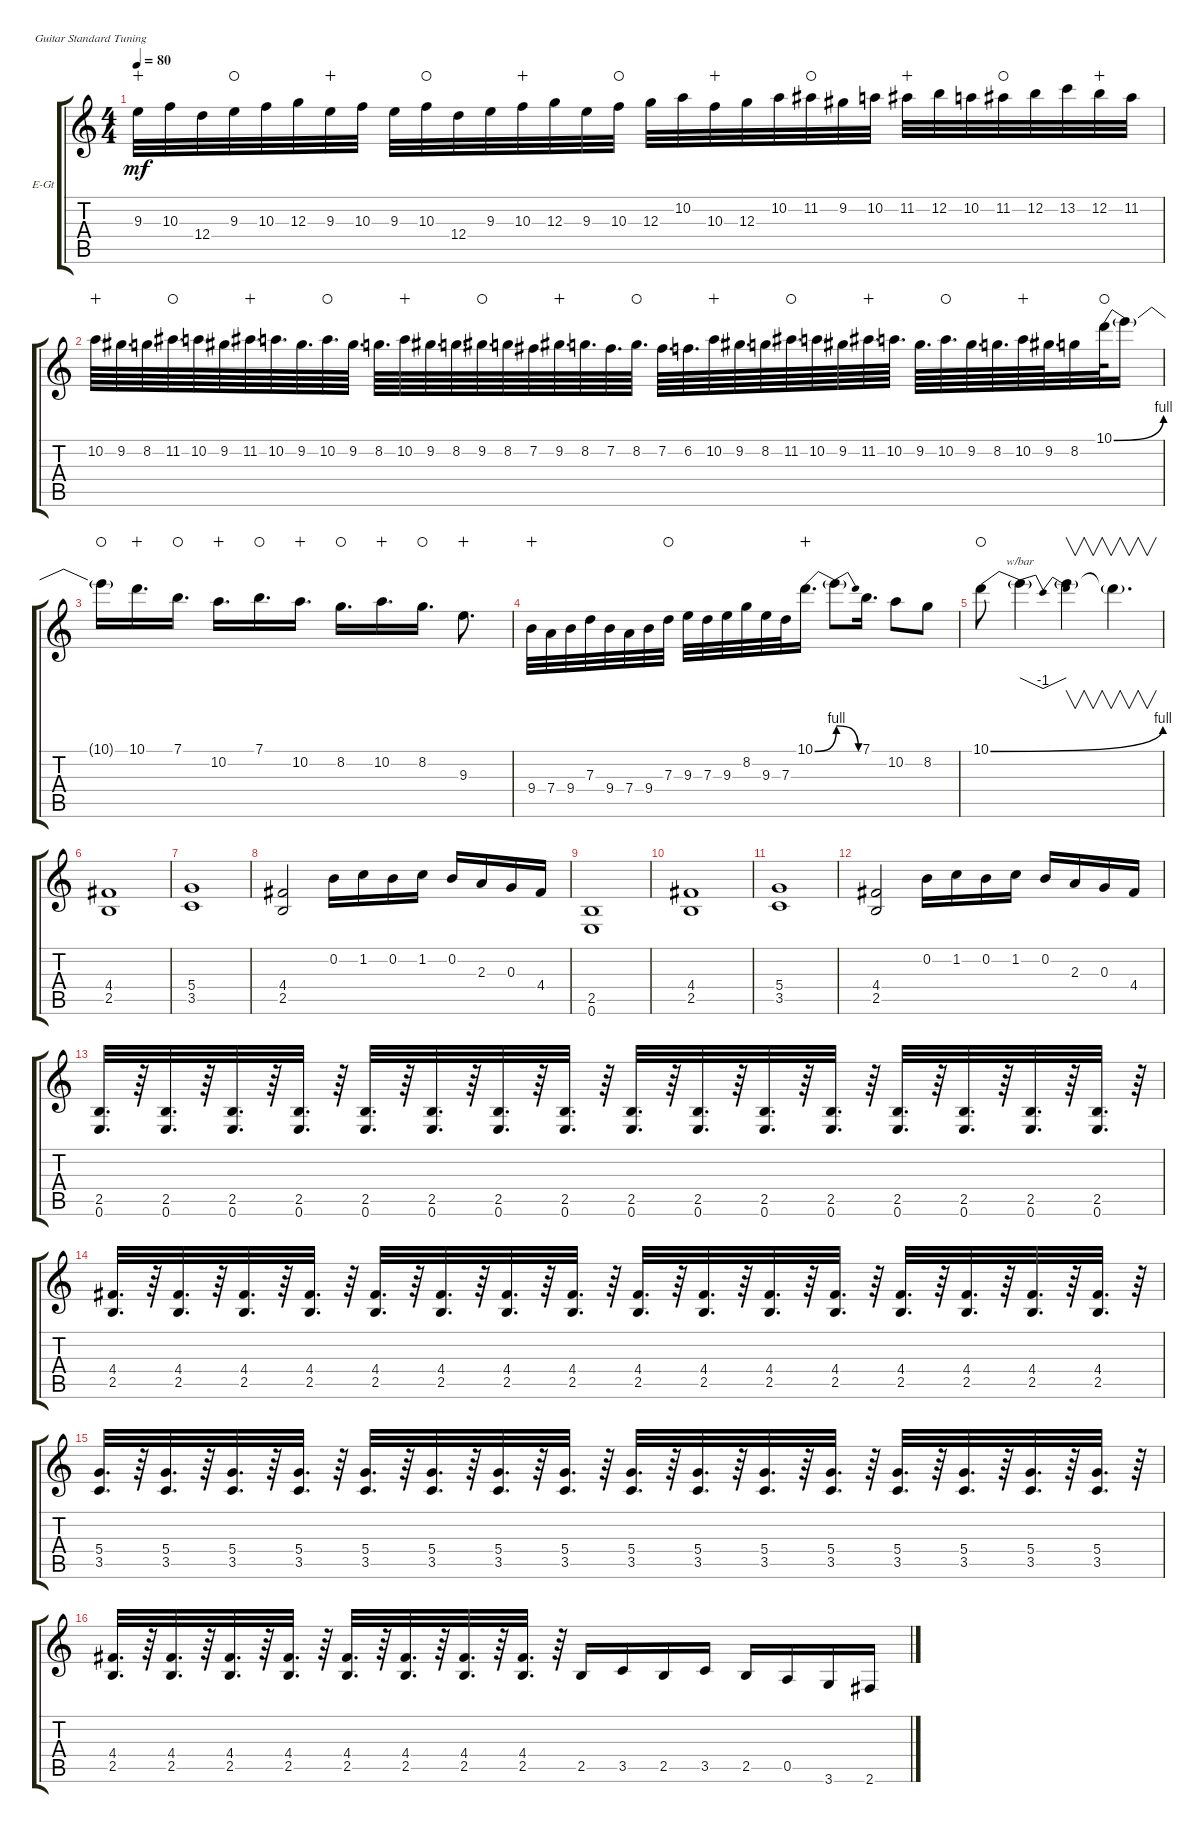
\defaultSystemsLayout 4
\bracketExtendMode groupsimilarinstruments
\firstSystemTrackNameOrientation horizontal
\otherSystemsTrackNameOrientation horizontal
\track ("Electric Guitar" "E-Gt") {instrument distortionguitar}
\staff {score tabs}
\tuning (E4 B3 G3 D3 A2 E2)
\ts (4 4)
\tempo 80
\clef g2
\ks c
9.3.32{dy mf wahc} 10.3.32 12.4.32 9.3.32{waho} 10.3.32 12.3.32 9.3.32{wahc} 10.3.32 9.3.32 10.3.32{waho} 12.4.32 9.3.32 10.3.32{wahc} 12.3.32 9.3.32 10.3.32{waho} 12.3.32 10.2.32 10.3.32{wahc} 12.3.32 10.2.32 11.2.32{waho} 9.2.32 10.2.32 11.2.32{wahc} 12.2.32 10.2.32 11.2.32{waho} 12.2.32 13.2.32 12.2.32{wahc} 11.2.32 |
\scale
0.592335 10.2.64{d wahc} 9.2.64{d} 8.2.64{d} 11.2.64{d waho} 10.2.64{d} 9.2.64{d} 11.2.64{d wahc} 10.2.64{d} 9.2.64{d} 10.2.64{d waho} 9.2.64{d} 8.2.64{d} 10.2.64{d wahc} 9.2.64{d} 8.2.64{d} 9.2.64{d waho} 8.2.64{d} 7.2.64{d} 9.2.64{d wahc} 8.2.64{d} 7.2.64{d} 8.2.64{d waho} 7.2.64{d} 6.2.64{d} 10.2.64{d wahc} 9.2.64{d} 8.2.64{d} 11.2.64{d waho} 10.2.64{d} 9.2.64{d} 11.2.64{d wahc} 10.2.64{d} 9.2.64{d} 10.2.64{d waho} 9.2.64{d} 8.2.64{d} 10.2.64{d wahc} 9.2.64{d} 8.2.32 10.1{be (bend 0 0 15 4)}.64{waho} 10.1{t}.16 |
\scale
0.404812 10.1{t}.16{waho} 10.1.16{d wahc} 7.1.16{d waho} 10.2.16{d wahc} 7.1.16{d waho} 10.2.16{d wahc} 8.2.16{d waho} 10.2.16{d wahc} 8.2.16{d waho} 9.3.8{d wahc} |
9.4.32{wahc} 7.4.32 9.4.32 7.3.32 9.4.32 7.4.32 9.4.32 7.3.32{waho} 9.3.32 7.3.32 9.3.32 8.2.32 9.3.32 7.3.32 10.1{be (bend 0 0 15 4)}.16{d wahc} 10.1{be (release 0 4 15 0) t}.8 7.1.16{d} 10.2.8 8.2.8 |
10.1{be (bend 0 0 7.8 4)}.8{waho} 10.1{t}.4{tbe (dip default 0 0 15 -4 30 0)} 10.1{t}.4{v} 10.1{t}.4{v d} |
(2.5 4.4).1 |
(3.5 5.4).1 |
(2.5 4.4).2 0.2.16 1.2.16 0.2.16 1.2.16 0.2.16 2.3.16 0.3.16 4.4.16 |
(0.6 2.5).1 |
(2.5 4.4).1 |
(3.5 5.4).1 |
(2.5 4.4).2 0.2.16 1.2.16 0.2.16 1.2.16 0.2.16 2.3.16 0.3.16 4.4.16 |
(0.6 2.5).32{d} r.64 (0.6 2.5).32{d} r.64 (0.6 2.5).32{d} r.64 (0.6 2.5).32{d} r.64 (0.6 2.5).32{d} r.64 (0.6 2.5).32{d} r.64 (0.6 2.5).32{d} r.64 (0.6 2.5).32{d} r.64 (0.6 2.5).32{d} r.64 (0.6 2.5).32{d} r.64 (0.6 2.5).32{d} r.64 (0.6 2.5).32{d} r.64 (0.6 2.5).32{d} r.64 (0.6 2.5).32{d} r.64 (0.6 2.5).32{d} r.64 (0.6 2.5).32{d} r.64 |
(2.5 4.4).32{d} r.64 (2.5 4.4).32{d} r.64 (2.5 4.4).32{d} r.64 (2.5 4.4).32{d} r.64 (2.5 4.4).32{d} r.64 (2.5 4.4).32{d} r.64 (2.5 4.4).32{d} r.64 (2.5 4.4).32{d} r.64 (2.5 4.4).32{d} r.64 (2.5 4.4).32{d} r.64 (2.5 4.4).32{d} r.64 (2.5 4.4).32{d} r.64 (2.5 4.4).32{d} r.64 (2.5 4.4).32{d} r.64 (2.5 4.4).32{d} r.64 (2.5 4.4).32{d} r.64 |
(3.5 5.4).32{d} r.64 (3.5 5.4).32{d} r.64 (3.5 5.4).32{d} r.64 (3.5 5.4).32{d} r.64 (3.5 5.4).32{d} r.64 (3.5 5.4).32{d} r.64 (3.5 5.4).32{d} r.64 (3.5 5.4).32{d} r.64 (3.5 5.4).32{d} r.64 (3.5 5.4).32{d} r.64 (3.5 5.4).32{d} r.64 (3.5 5.4).32{d} r.64 (3.5 5.4).32{d} r.64 (3.5 5.4).32{d} r.64 (3.5 5.4).32{d} r.64 (3.5 5.4).32{d} r.64 |
(2.5 4.4).32{d} r.64 (2.5 4.4).32{d} r.64 (2.5 4.4).32{d} r.64 (2.5 4.4).32{d} r.64 (2.5 4.4).32{d} r.64 (2.5 4.4).32{d} r.64 (2.5 4.4).32{d} r.64 (2.5 4.4).32{d} r.64 2.5.16 3.5.16 2.5.16 3.5.16 2.5.16 0.5.16 3.6.16 2.6.16
